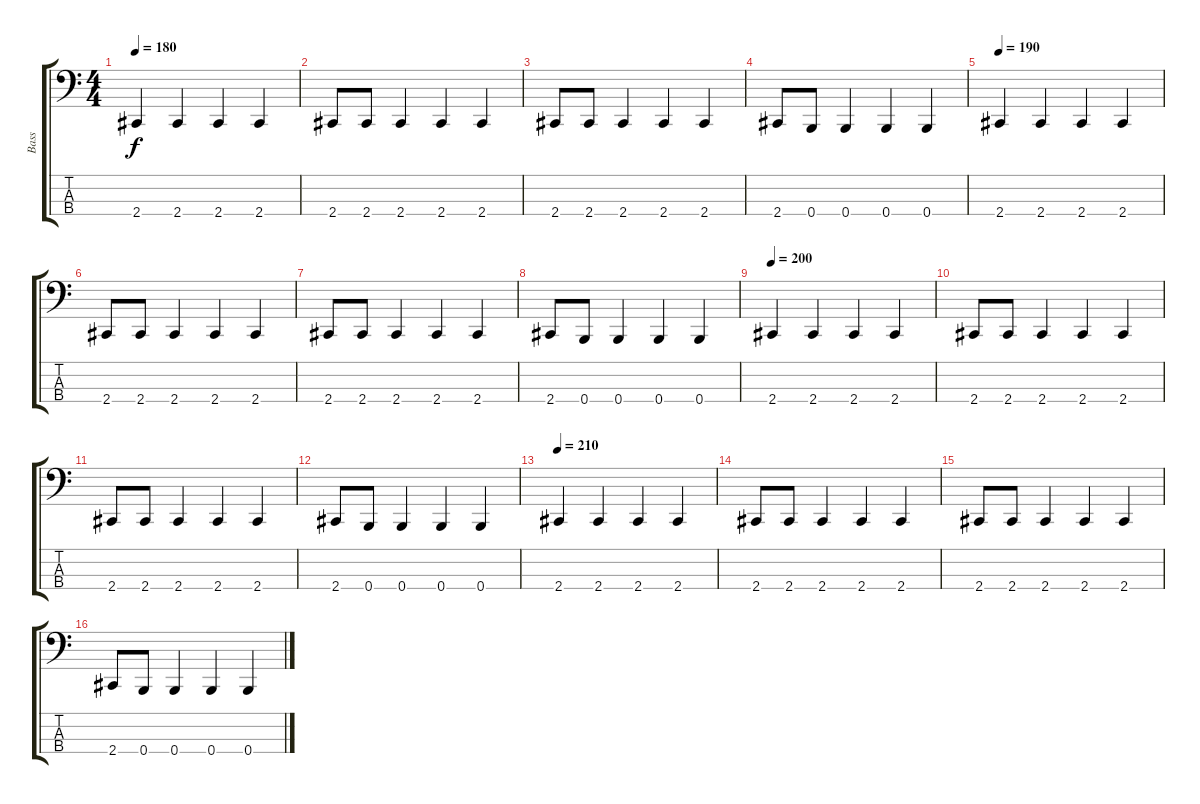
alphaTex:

\track ("Bass" "Bass") {instrument electricbassfinger}
\staff {score tabs}
\tuning (D2 A1 E1 B0) {hide}
\ts (4 4)
\tempo 180
\clef f4
\ks c
2.4.4{dy f} 2.4.4 2.4.4 2.4.4 |
2.4.8 2.4.8 2.4.4 2.4.4 2.4.4 |
2.4.8 2.4.8 2.4.4 2.4.4 2.4.4 |
2.4.8 0.4.8 0.4.4 0.4.4 0.4.4 |
\tempo 190
2.4.4 2.4.4 2.4.4 2.4.4 |
2.4.8 2.4.8 2.4.4 2.4.4 2.4.4 |
2.4.8 2.4.8 2.4.4 2.4.4 2.4.4 |
2.4.8 0.4.8 0.4.4 0.4.4 0.4.4 |
\tempo 200
2.4.4 2.4.4 2.4.4 2.4.4 |
2.4.8 2.4.8 2.4.4 2.4.4 2.4.4 |
2.4.8 2.4.8 2.4.4 2.4.4 2.4.4 |
2.4.8 0.4.8 0.4.4 0.4.4 0.4.4 |
\tempo 210
2.4.4 2.4.4 2.4.4 2.4.4 |
2.4.8 2.4.8 2.4.4 2.4.4 2.4.4 |
2.4.8 2.4.8 2.4.4 2.4.4 2.4.4 |
2.4.8 0.4.8 0.4.4 0.4.4 0.4.4
